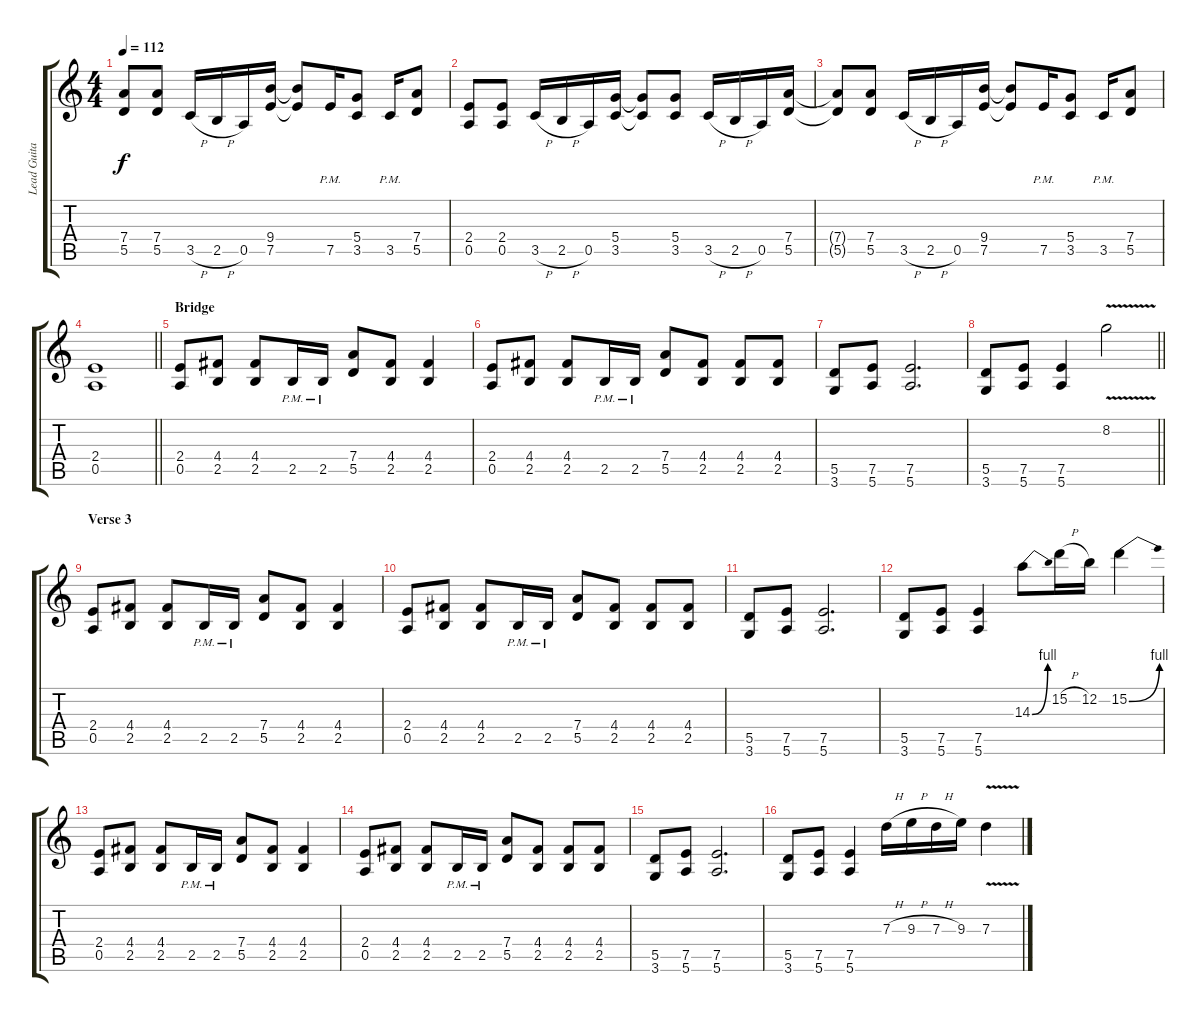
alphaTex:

\track ("Lead Guitar" "Lead Guita") {instrument distortionguitar}
\staff {score tabs}
\tuning (E4 B3 G3 D3 A2 E2) {hide}
\ts (4 4)
\tempo 112
\clef g2
\ks c
(7.4{t} 5.5{t}).8{dy f} (7.4 5.5).8 3.5{h}.16 2.5{h}.16 0.5.16 (9.4 7.5).16 (9.4{t} 7.5{t}).8 7.5{pm}.16 (5.4 3.5).8 3.5{pm}.16 (7.4 5.5).8 |
(2.4 0.5).8 (2.4 0.5).8 3.5{h}.16 2.5{h}.16 0.5.16 (5.4 3.5).16 (5.4{t} 3.5{t}).8 (5.4 3.5).8 3.5{h}.16 2.5{h}.16 0.5.16 (7.4 5.5).16 |
(7.4{t} 5.5{t}).8 (7.4 5.5).8 3.5{h}.16 2.5{h}.16 0.5.16 (9.4 7.5).16 (9.4{t} 7.5{t}).8 7.5{pm}.16 (5.4 3.5).8 3.5{pm}.16 (7.4 5.5).8 |
\barLineRight lightlight
(2.4 0.5).1 |
\section ("" "Bridge")
(2.4 0.5).8 (4.4 2.5).8 (4.4 2.5).8 2.5{pm}.16 2.5{pm}.16 (7.4 5.5).8 (4.4 2.5).8 (4.4 2.5).4 |
(2.4 0.5).8 (4.4 2.5).8 (4.4 2.5).8 2.5{pm}.16 2.5{pm}.16 (7.4 5.5).8 (4.4 2.5).8 (4.4 2.5).8 (4.4 2.5).8 |
(5.5 3.6).8 (7.5 5.6).8 (7.5 5.6).2{d} |
\barLineRight lightlight
(5.5 3.6).8 (7.5 5.6).8 (7.5 5.6).4 8.2{v}.2 |
\section ("" "Verse 3")
(2.4 0.5).8 (4.4 2.5).8 (4.4 2.5).8 2.5{pm}.16 2.5{pm}.16 (7.4 5.5).8 (4.4 2.5).8 (4.4 2.5).4 |
(2.4 0.5).8 (4.4 2.5).8 (4.4 2.5).8 2.5{pm}.16 2.5{pm}.16 (7.4 5.5).8 (4.4 2.5).8 (4.4 2.5).8 (4.4 2.5).8 |
(5.5 3.6).8 (7.5 5.6).8 (7.5 5.6).2{d} |
(5.5 3.6).8 (7.5 5.6).8 (7.5 5.6).4 14.3{be (bend 0 0 60 4)}.8 15.2{h}.16 12.2.16 15.2{be (bend 0 0 60 4)}.4 |
(2.4 0.5).8 (4.4 2.5).8 (4.4 2.5).8 2.5{pm}.16 2.5{pm}.16 (7.4 5.5).8 (4.4 2.5).8 (4.4 2.5).4 |
(2.4 0.5).8 (4.4 2.5).8 (4.4 2.5).8 2.5{pm}.16 2.5{pm}.16 (7.4 5.5).8 (4.4 2.5).8 (4.4 2.5).8 (4.4 2.5).8 |
(5.5 3.6).8 (7.5 5.6).8 (7.5 5.6).2{d} |
(5.5 3.6).8 (7.5 5.6).8 (7.5 5.6).4 7.3{h}.16 9.3{h}.16 7.3{h}.16 9.3.16 7.3{v}.4
